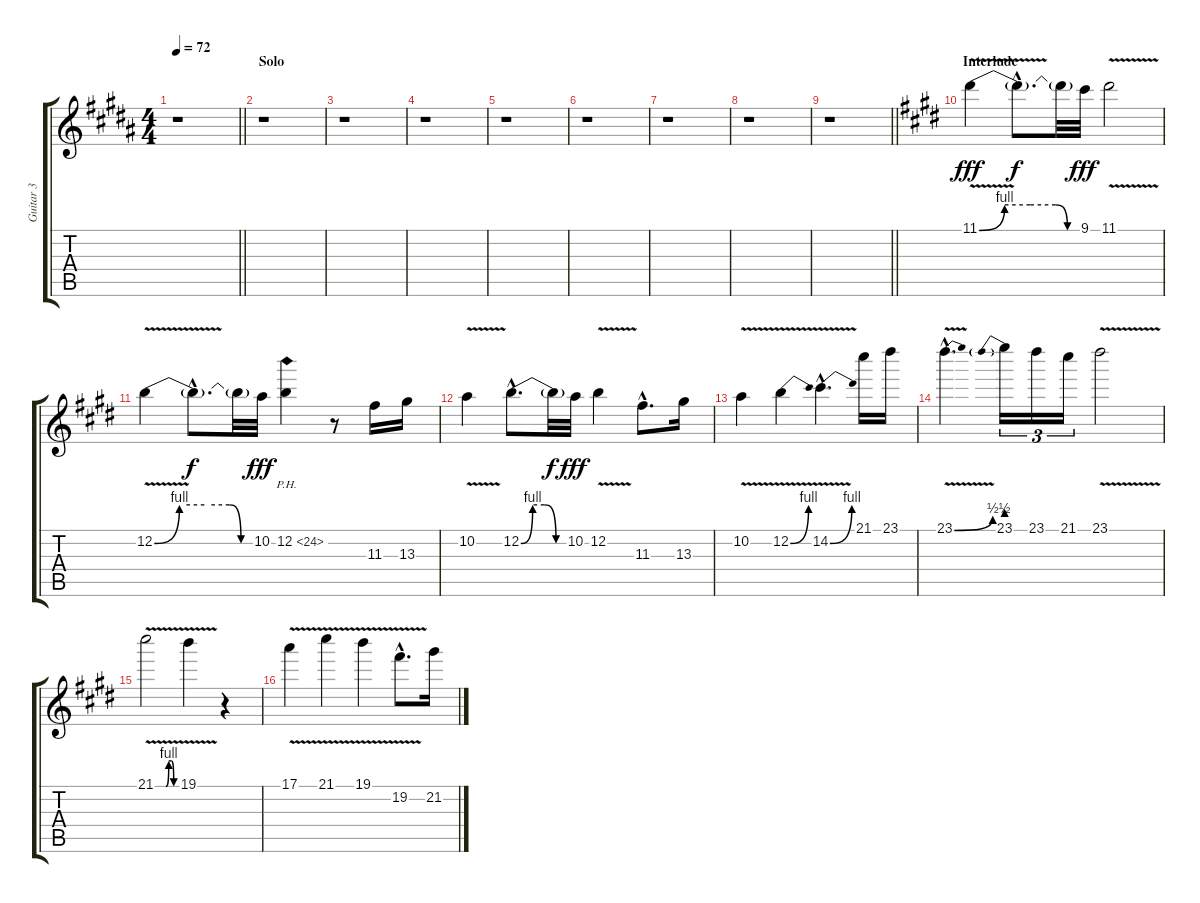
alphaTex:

\track ("Guitar 3" "Guitar 3") {instrument distortionguitar}
\staff {score tabs}
\tuning (E4 B3 G3 D3 A2 E2) {hide}
\ts (4 4)
\tempo 72
\clef g2
\barLineRight lightlight
\ks b
r.1{dy fff} |
\section ("" "Solo")
r.1 |
r.1 |
r.1 |
r.1 |
r.1 |
r.1 |
r.1 |
\barLineRight lightlight
r.1 |
\section ("" "Interlude")
\ks e
11.1{be (custom 0 0 15 4 30 4 45 4 52 0 60 0) v}.4 11.1{hac t}.8{d dy f} 11.1{t}.32 9.1.32{dy fff} 11.1{v}.2 |
12.2{be (custom 0 0 15 4 30 4 45 4 52 0 60 0) v}.4 12.2{hac t}.8{d dy f} 12.2{t}.32 10.2.32{dy fff} 12.2{ph 12}.4 r.8 11.3.16 13.3.16 |
10.2{v}.4 12.2{be (custom 0 0 15 4 30 4 45 0 60 0) hac}.8{d} 12.2{t}.32{dy f} 10.2.32{dy fff} 12.2{v}.4 11.3{hac}.8{d} 13.3.16 |
10.2{v}.4 12.2{be (bend 0 0 60 4) v}.4 14.2{be (bend 0 0 60 4) v hac}.4{d} 21.1.16 23.1.16 |
23.1{be (bend 0 0 60 2) v hac}.4{d} 23.1{be (prebend 0 2 60 2)}.16{tu (3 2)} 23.1.16{tu (3 2)} 21.1.16{tu (3 2)} 23.1{v}.2 |
21.1{be (custom 0 0 30 0 38 4 45 4 52 0 60 0) v}.2 19.1{v}.4 r.4 |
17.1{v}.4 21.1{v}.4 19.1{v}.4 19.2{v hac}.8{d} 21.2.16
